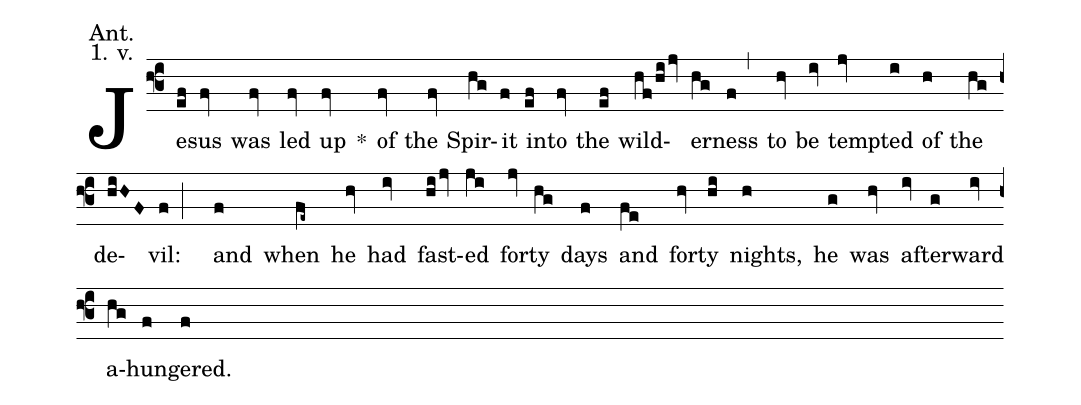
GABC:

annotation: Ant.;
annotation: 1. v.;
%%
(f3) Je(ef)sus(fv) was(fv) led(fv) up(fv) <sp>*</sp>() of(fv) the(fv) Spir(hg)it(f) in(ef)to(fv) the(ef) wild(hf/hijv)er(hg)ness(f,) to(hv) be(iv) tempt(jv)ed(i) of(h) the(hg) de(hiHF)vil:(f;) and(f) when(fe~) he(hv) had(iv) fast(hijv)ed(ji) for(jv)ty(hg) days(f) and(fe) for(hv)ty(hi) nights,(h) he(g) was(hv) af(iv)ter(g)ward(iv) a(hg)hun(f)gered.(f)
